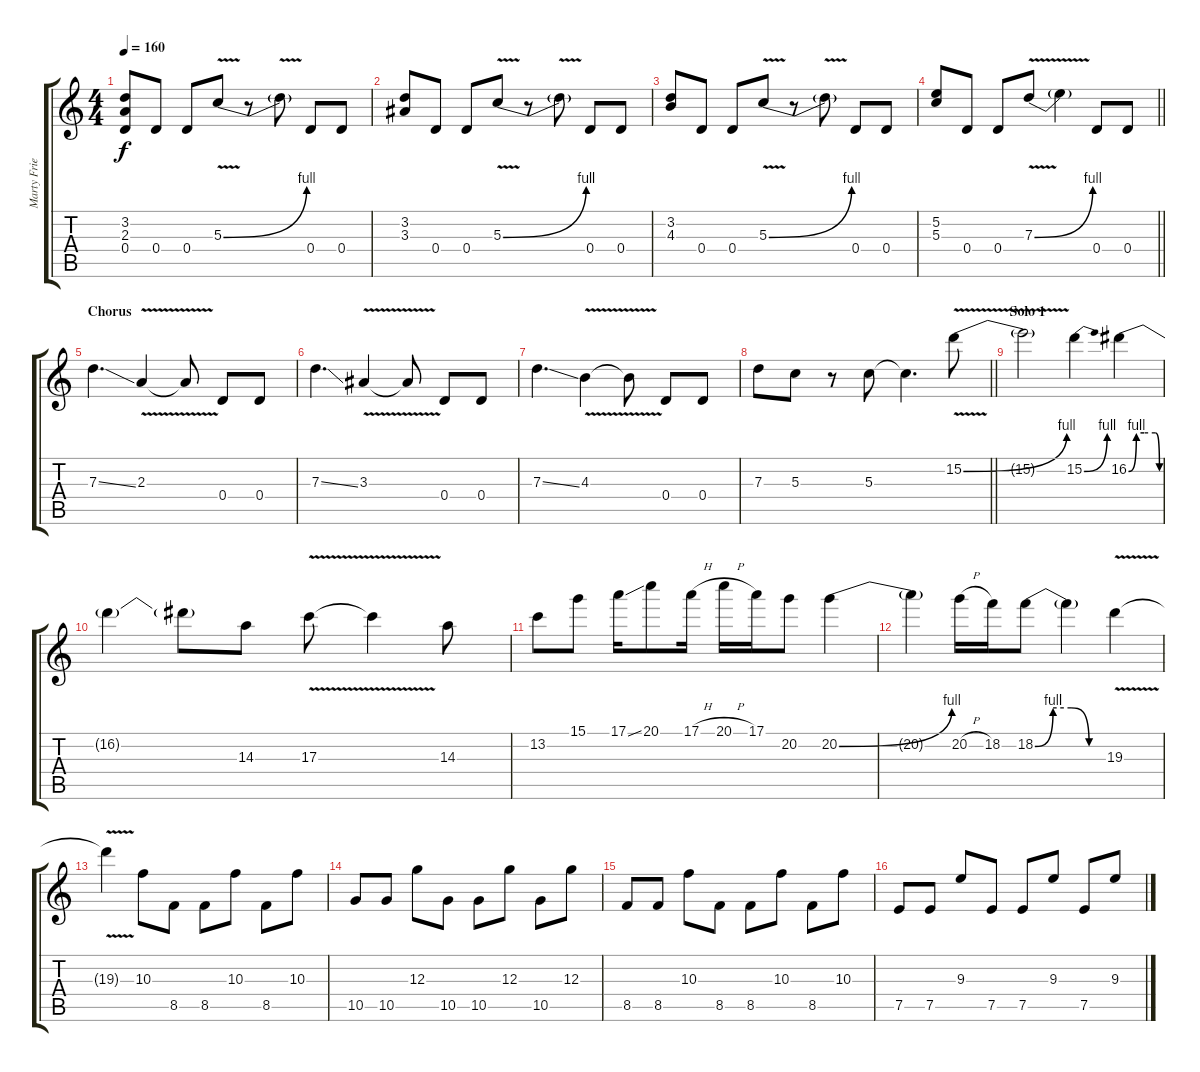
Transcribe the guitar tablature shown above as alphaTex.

\track ("Marty Friedman" "Marty Frie") {instrument distortionguitar}
\staff {score tabs}
\tuning (E4 B3 G3 D3 A2 E2) {hide}
\ts (4 4)
\tempo 160
\clef g2
\ks c
(3.2 2.3 0.4).8{dy f} 0.4.8 0.4.8 5.3{be (bend 0 0 60 4) v}.8 r.8 5.3{t}.8 0.4.8 0.4.8 |
(3.2 3.3).8 0.4.8 0.4.8 5.3{be (bend 0 0 60 4) v}.8 r.8 5.3{t}.8 0.4.8 0.4.8 |
(3.2 4.3).8 0.4.8 0.4.8 5.3{be (bend 0 0 60 4) v}.8 r.8 5.3{t}.8 0.4.8 0.4.8 |
\barLineRight lightlight
(5.2 5.3).8 0.4.8 0.4.8 7.3{be (bend 0 0 60 4) v}.8 7.3{t}.4 0.4.8 0.4.8 |
\section ("" "Chorus")
7.3{ss}.4{d} 2.3{v}.4 2.3{t}.8 0.4.8 0.4.8 |
7.3{ss}.4{d} 3.3{v}.4 3.3{t}.8 0.4.8 0.4.8 |
7.3{ss}.4{d} 4.3{v}.4 4.3{t}.8 0.4.8 0.4.8 |
\barLineRight lightlight
7.3.8 5.3.8 r.8 5.3.8 5.3{t}.4{d} 15.2{be (bend 0 0 60 4) v}.8 |
\section ("" "Solo 1")
15.2{t}.2 15.2{be (bend 0 0 60 4)}.4 16.2{be (custom 0 0 15 4 30 4 52 4 60 0)}.4 |
16.2{t}.4 16.2{t}.8 14.3.8 17.3{v}.8 17.3{t}.4 14.3.8 |
13.2.8 15.1.8 17.1{ss}.16 20.1.8 17.1{h}.16 20.1{h}.16 17.1.16 20.2.8 20.2{be (bend 0 0 60 4)}.4 |
20.2{t}.4 20.2{h}.16 18.2.16 18.2{be (custom 0 0 15 4 30 4 45 0 60 0)}.8 18.2{t}.4 19.3{v}.4 |
19.3{t}.4 10.3.8 8.5.8 8.5.8 10.3.8 8.5.8 10.3.8 |
10.5.8 10.5.8 12.3.8 10.5.8 10.5.8 12.3.8 10.5.8 12.3.8 |
8.5.8 8.5.8 10.3.8 8.5.8 8.5.8 10.3.8 8.5.8 10.3.8 |
7.5.8 7.5.8 9.3.8 7.5.8 7.5.8 9.3.8 7.5.8 9.3.8
